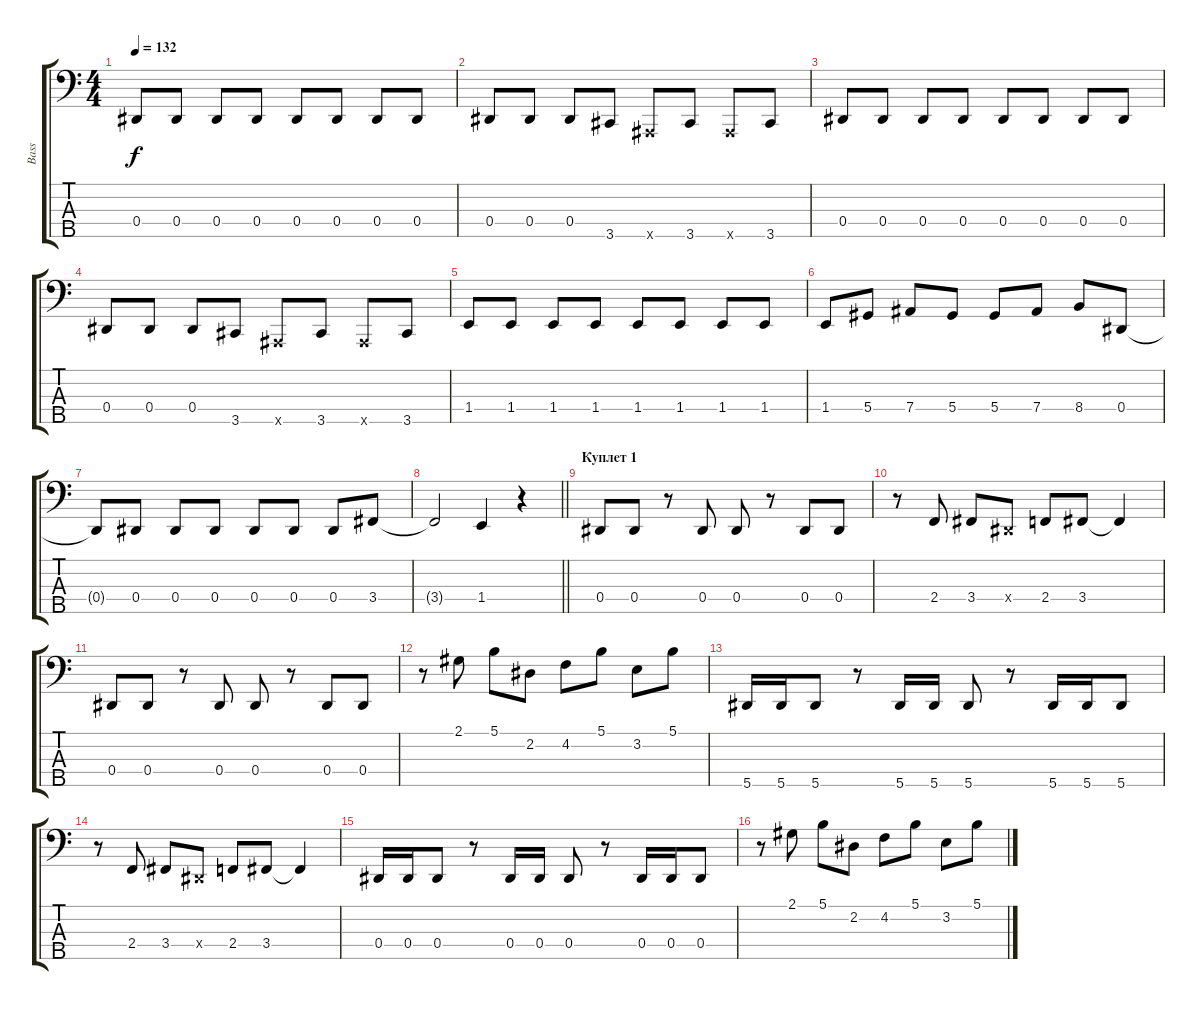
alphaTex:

\track ("Bass" "Bass") {instrument electricbasspick}
\staff {score tabs}
\tuning (Gb2 Db2 Ab1 Eb1 Bb0) {hide}
\ts (4 4)
\tempo 132
\clef f4
\ks c
0.4.8{dy f} 0.4.8 0.4.8 0.4.8 0.4.8 0.4.8 0.4.8 0.4.8 |
0.4.8 0.4.8 0.4.8 3.5.8 0.5{x}.8 3.5.8 0.5{x}.8 3.5.8 |
0.4.8 0.4.8 0.4.8 0.4.8 0.4.8 0.4.8 0.4.8 0.4.8 |
0.4.8 0.4.8 0.4.8 3.5.8 0.5{x}.8 3.5.8 0.5{x}.8 3.5.8 |
1.4.8 1.4.8 1.4.8 1.4.8 1.4.8 1.4.8 1.4.8 1.4.8 |
1.4.8 5.4.8 7.4.8 5.4.8 5.4.8 7.4.8 8.4.8 0.4.8 |
0.4{t}.8 0.4.8 0.4.8 0.4.8 0.4.8 0.4.8 0.4.8 3.4.8 |
\barLineRight lightlight
3.4{t}.2 1.4.4 r.4 |
\section ("" "Куплет 1")
0.4.8{instrument slapbass1} 0.4.8 r.8 0.4.8 0.4.8 r.8 0.4.8 0.4.8 |
r.8{instrument electricbasspick} 2.4.8 3.4.8 0.4{x}.8 2.4.8 3.4.8 3.4{t}.4 |
0.4.8{instrument slapbass1} 0.4.8 r.8 0.4.8 0.4.8 r.8 0.4.8 0.4.8 |
r.8{instrument electricbasspick} 2.1.8 5.1.8 2.2.8 4.2.8 5.1.8 3.2.8 5.1.8 |
5.5.16{instrument slapbass1} 5.5.16 5.5.8 r.8 5.5.16 5.5.16 5.5.8 r.8 5.5.16 5.5.16 5.5.8 |
r.8{instrument electricbasspick} 2.4.8 3.4.8 0.4{x}.8 2.4.8 3.4.8 3.4{t}.4 |
0.4.16{instrument slapbass1} 0.4.16 0.4.8 r.8 0.4.16 0.4.16 0.4.8 r.8 0.4.16 0.4.16 0.4.8 |
r.8{instrument electricbasspick} 2.1.8 5.1.8 2.2.8 4.2.8 5.1.8 3.2.8 5.1.8
